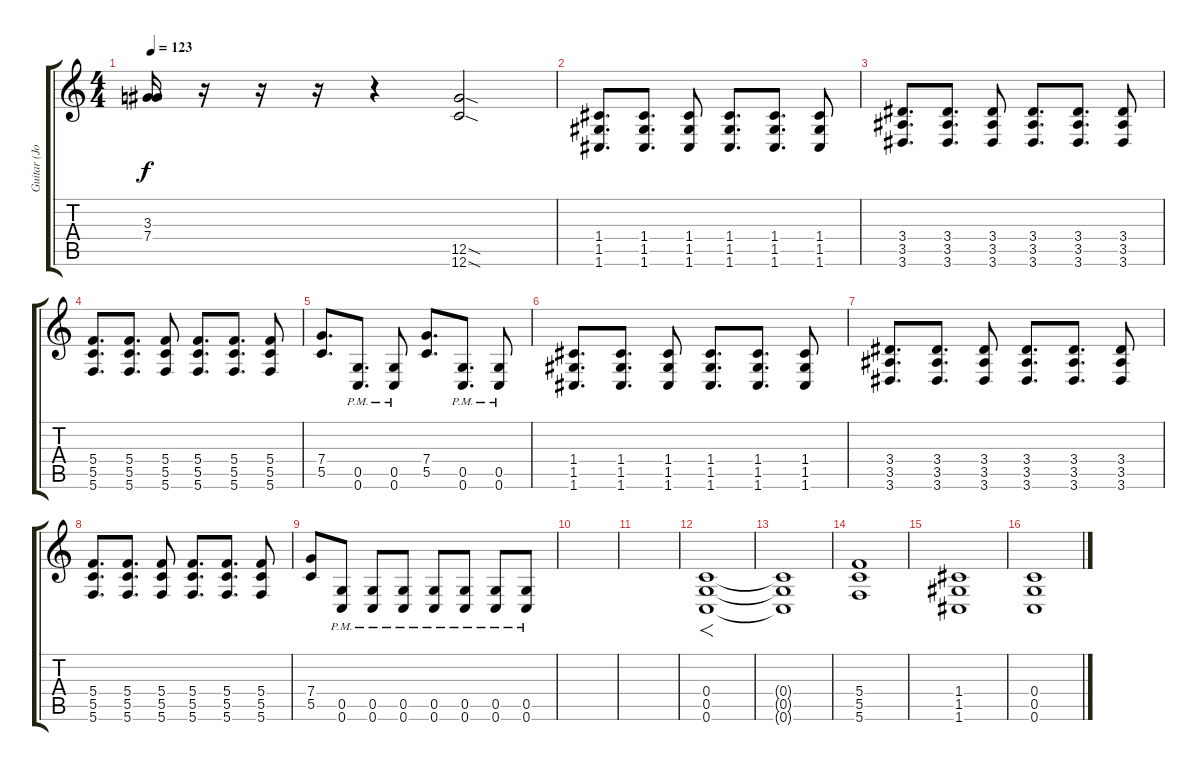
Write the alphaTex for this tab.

\track ("Guitar (Joel Double)" "Guitar (Jo") {instrument overdrivenguitar}
\staff {score tabs}
\tuning (D4 A3 F3 C3 G2 C2) {hide}
\ts (4 4)
\tempo 123
\clef g2
\ks c
(3.3 7.4).16{dy f} r.16 r.16 r.16 r.4 (12.5{sod} 12.6{sod}).2 |
(1.4 1.5 1.6).8{d} (1.4 1.5 1.6).8{d} (1.4 1.5 1.6).8 (1.4 1.5 1.6).8{d} (1.4 1.5 1.6).8{d} (1.4 1.5 1.6).8 |
(3.4 3.5 3.6).8{d} (3.4 3.5 3.6).8{d} (3.4 3.5 3.6).8 (3.4 3.5 3.6).8{d} (3.4 3.5 3.6).8{d} (3.4 3.5 3.6).8 |
(5.4 5.5 5.6).8{d} (5.4 5.5 5.6).8{d} (5.4 5.5 5.6).8 (5.4 5.5 5.6).8{d} (5.4 5.5 5.6).8{d} (5.4 5.5 5.6).8 |
(7.4 5.5).8{d} (0.5{pm} 0.6{pm}).8{d} (0.5{pm} 0.6{pm}).8 (7.4 5.5).8{d} (0.5{pm} 0.6{pm}).8{d} (0.5{pm} 0.6{pm}).8 |
(1.4 1.5 1.6).8{d} (1.4 1.5 1.6).8{d} (1.4 1.5 1.6).8 (1.4 1.5 1.6).8{d} (1.4 1.5 1.6).8{d} (1.4 1.5 1.6).8 |
(3.4 3.5 3.6).8{d} (3.4 3.5 3.6).8{d} (3.4 3.5 3.6).8 (3.4 3.5 3.6).8{d} (3.4 3.5 3.6).8{d} (3.4 3.5 3.6).8 |
(5.4 5.5 5.6).8{d} (5.4 5.5 5.6).8{d} (5.4 5.5 5.6).8 (5.4 5.5 5.6).8{d} (5.4 5.5 5.6).8{d} (5.4 5.5 5.6).8 |
(7.4 5.5).8 (0.5{pm} 0.6{pm}).8 (0.5{pm} 0.6{pm}).8 (0.5{pm} 0.6{pm}).8 (0.5{pm} 0.6{pm}).8 (0.5{pm} 0.6{pm}).8 (0.5{pm} 0.6{pm}).8 (0.5{pm} 0.6{pm}).8 |
|
|
(0.4 0.5 0.6).1{f} |
(0.4{t} 0.5{t} 0.6{t}).1 |
(5.4 5.5 5.6).1 |
(1.4 1.5 1.6).1 |
(0.4 0.5 0.6).1
